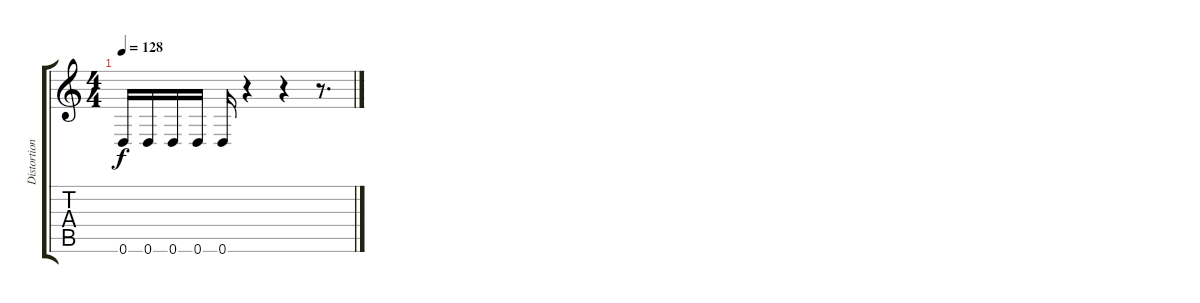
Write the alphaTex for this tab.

\track ("Distortion Guitar 2" "Distortion") {instrument distortionguitar}
\staff {score tabs}
\tuning (D4 A3 F3 C3 G2 D2) {hide}
\ts (4 4)
\tempo 128
\clef g2
\ks c
0.6.16{dy f} 0.6.16 0.6.16 0.6.16 0.6.16 r.4 r.4 r.8{d}
